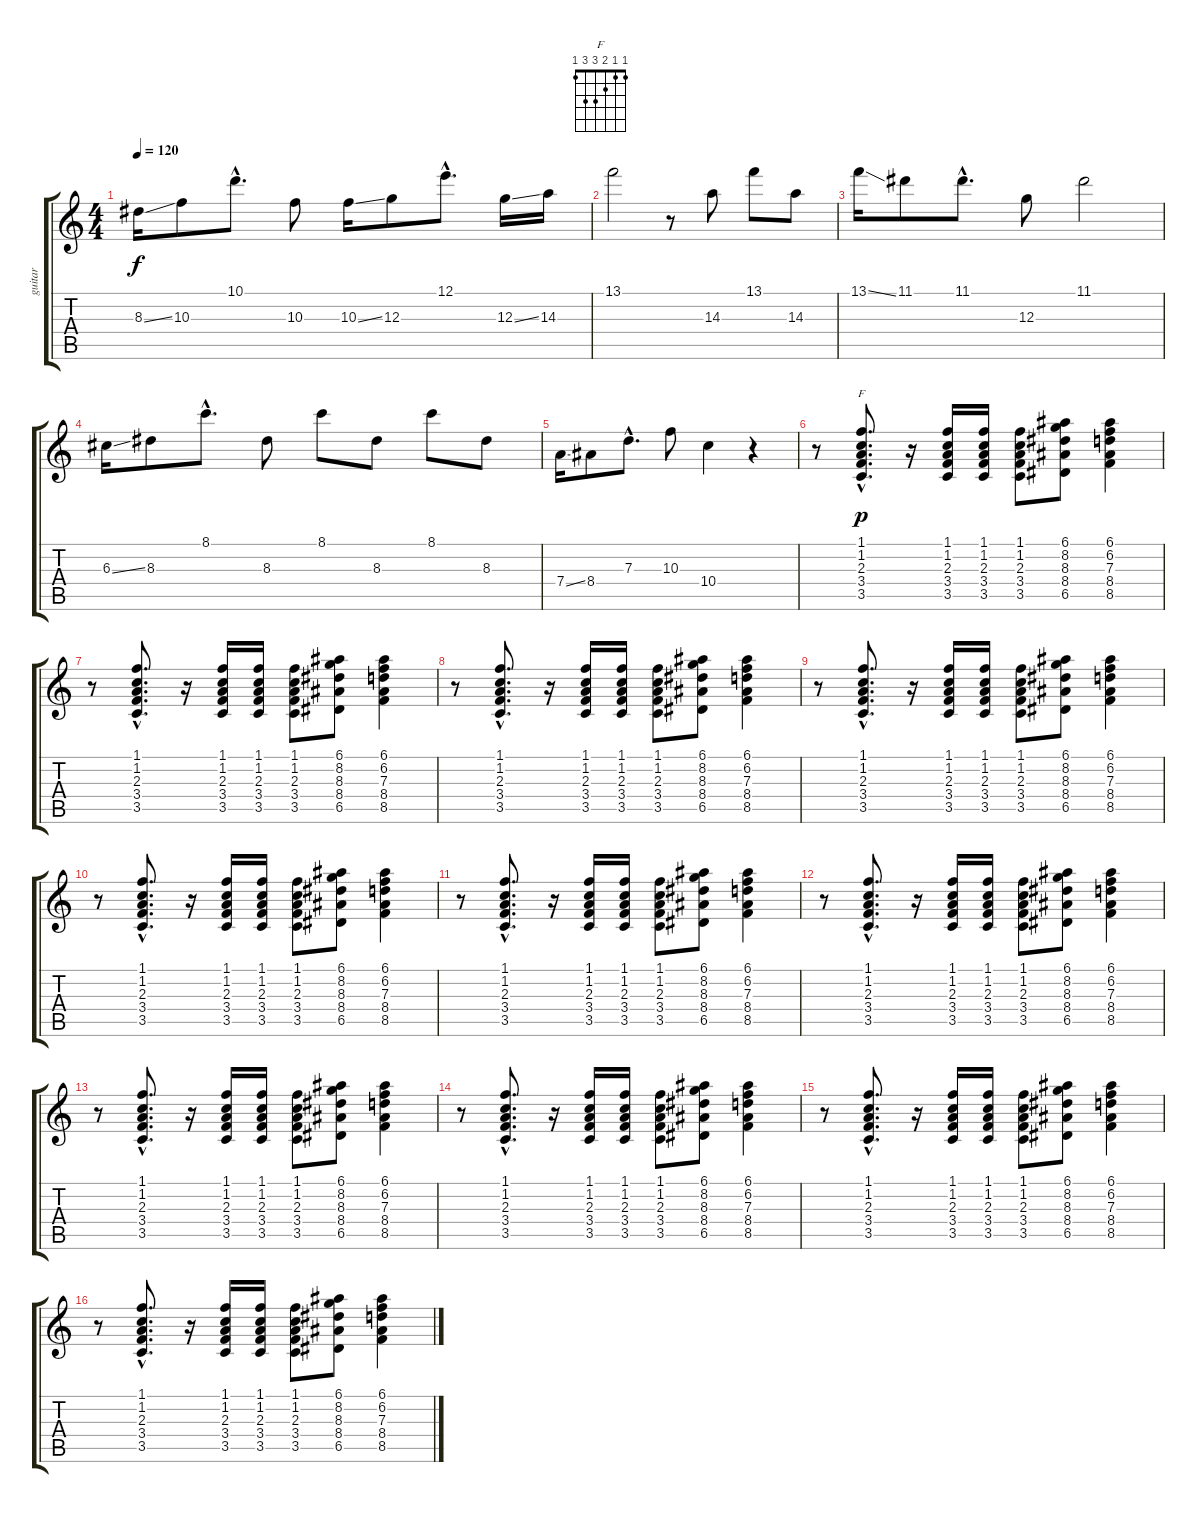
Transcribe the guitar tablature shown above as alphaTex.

\track ("guitar" "guitar") {instrument electricguitarjazz}
\staff {score tabs}
\tuning (E4 B3 G3 D3 A2 E2) {hide}
\chord ("F" 1 1 2 3 3 1)
\ts (4 4)
\tempo 120
\clef g2
\ks c
8.3{ss}.16{dy f} 10.3.8 10.1{hac}.8{d} 10.3.8 10.3{ss}.16 12.3.8 12.1{hac}.8{d} 12.3{ss}.16 14.3.16 |
13.1.2 r.8 14.3.8 13.1.8 14.3.8 |
13.1{ss}.16 11.1.8 11.1{hac}.8{d} 12.3.8 11.1.2 |
6.3{ss}.16 8.3.8 8.1{hac}.8{d} 8.3.8 8.1.8 8.3.8 8.1.8 8.3.8 |
7.4{ss}.16 8.4.8 7.3{hac}.8{d} 10.3.8 10.4.4 r.4 |
r.8 (1.1{hac} 1.2{hac} 2.3{hac} 3.4{hac} 3.5{hac}).8{d ch "F" dy p} r.16 (1.1 1.2 2.3 3.4 3.5).16 (1.1 1.2 2.3 3.4 3.5).16 (1.1 1.2 2.3 3.4 3.5).8 (6.1 8.2 8.3 8.4 6.5).8 (6.1 6.2 7.3 8.4 8.5).4 |
r.8 (1.1{hac} 1.2{hac} 2.3{hac} 3.4{hac} 3.5{hac}).8{d} r.16 (1.1 1.2 2.3 3.4 3.5).16 (1.1 1.2 2.3 3.4 3.5).16 (1.1 1.2 2.3 3.4 3.5).8 (6.1 8.2 8.3 8.4 6.5).8 (6.1 6.2 7.3 8.4 8.5).4 |
r.8 (1.1{hac} 1.2{hac} 2.3{hac} 3.4{hac} 3.5{hac}).8{d} r.16 (1.1 1.2 2.3 3.4 3.5).16 (1.1 1.2 2.3 3.4 3.5).16 (1.1 1.2 2.3 3.4 3.5).8 (6.1 8.2 8.3 8.4 6.5).8 (6.1 6.2 7.3 8.4 8.5).4 |
r.8 (1.1{hac} 1.2{hac} 2.3{hac} 3.4{hac} 3.5{hac}).8{d} r.16 (1.1 1.2 2.3 3.4 3.5).16 (1.1 1.2 2.3 3.4 3.5).16 (1.1 1.2 2.3 3.4 3.5).8 (6.1 8.2 8.3 8.4 6.5).8 (6.1 6.2 7.3 8.4 8.5).4 |
r.8 (1.1{hac} 1.2{hac} 2.3{hac} 3.4{hac} 3.5{hac}).8{d} r.16 (1.1 1.2 2.3 3.4 3.5).16 (1.1 1.2 2.3 3.4 3.5).16 (1.1 1.2 2.3 3.4 3.5).8 (6.1 8.2 8.3 8.4 6.5).8 (6.1 6.2 7.3 8.4 8.5).4 |
r.8 (1.1{hac} 1.2{hac} 2.3{hac} 3.4{hac} 3.5{hac}).8{d} r.16 (1.1 1.2 2.3 3.4 3.5).16 (1.1 1.2 2.3 3.4 3.5).16 (1.1 1.2 2.3 3.4 3.5).8 (6.1 8.2 8.3 8.4 6.5).8 (6.1 6.2 7.3 8.4 8.5).4 |
r.8 (1.1{hac} 1.2{hac} 2.3{hac} 3.4{hac} 3.5{hac}).8{d} r.16 (1.1 1.2 2.3 3.4 3.5).16 (1.1 1.2 2.3 3.4 3.5).16 (1.1 1.2 2.3 3.4 3.5).8 (6.1 8.2 8.3 8.4 6.5).8 (6.1 6.2 7.3 8.4 8.5).4 |
r.8 (1.1{hac} 1.2{hac} 2.3{hac} 3.4{hac} 3.5{hac}).8{d} r.16 (1.1 1.2 2.3 3.4 3.5).16 (1.1 1.2 2.3 3.4 3.5).16 (1.1 1.2 2.3 3.4 3.5).8 (6.1 8.2 8.3 8.4 6.5).8 (6.1 6.2 7.3 8.4 8.5).4 |
r.8 (1.1{hac} 1.2{hac} 2.3{hac} 3.4{hac} 3.5{hac}).8{d} r.16 (1.1 1.2 2.3 3.4 3.5).16 (1.1 1.2 2.3 3.4 3.5).16 (1.1 1.2 2.3 3.4 3.5).8 (6.1 8.2 8.3 8.4 6.5).8 (6.1 6.2 7.3 8.4 8.5).4 |
r.8 (1.1{hac} 1.2{hac} 2.3{hac} 3.4{hac} 3.5{hac}).8{d} r.16 (1.1 1.2 2.3 3.4 3.5).16 (1.1 1.2 2.3 3.4 3.5).16 (1.1 1.2 2.3 3.4 3.5).8 (6.1 8.2 8.3 8.4 6.5).8 (6.1 6.2 7.3 8.4 8.5).4 |
r.8 (1.1{hac} 1.2{hac} 2.3{hac} 3.4{hac} 3.5{hac}).8{d} r.16 (1.1 1.2 2.3 3.4 3.5).16 (1.1 1.2 2.3 3.4 3.5).16 (1.1 1.2 2.3 3.4 3.5).8 (6.1 8.2 8.3 8.4 6.5).8 (6.1 6.2 7.3 8.4 8.5).4
